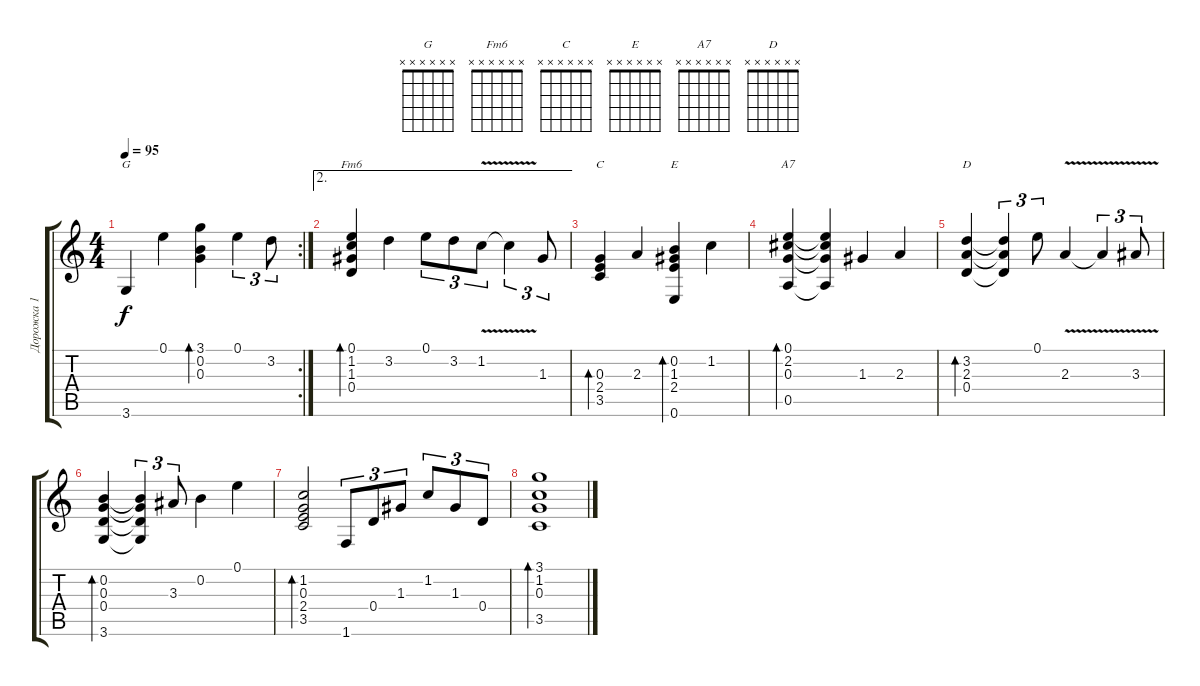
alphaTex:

\track ("Дорожка 1" "Дорожка 1") {instrument acousticguitarnylon}
\staff {score tabs}
\tuning (E4 B3 G3 D3 A2 E2) {hide}
\chord ("G" x x x x x x)
\chord ("Fm6" x x x x x x)
\chord ("C" x x x x x x)
\chord ("E" x x x x x x)
\chord ("A7" x x x x x x)
\chord ("D" x x x x x x)
\rc 2
\ts (4 4)
\tempo 95
\clef g2
\ks c
3.6.4{ch "G" dy f} 0.1.4 (3.1 0.2 0.3).4{bd 240} 0.1.4{tu (3 2)} 3.2.8{tu (3 2)} |
\ae 2
(0.1 1.2 1.3 0.4).4{bd 240 ch "Fm6"} 3.2.4 0.1.8{tu (3 2)} 3.2.8{tu (3 2)} 1.2{v}.8{tu (3 2)} 1.2{t}.4{tu (3 2)} 1.3.8{tu (3 2)} |
(0.3 2.4 3.5).4{bd 240 ch "C"} 2.3.4 (0.2 1.3 2.4 0.6).4{bd 240 ch "E"} 1.2.4 |
(0.1 2.2 0.3 0.5).4{bd 240 ch "A7"} (0.1{t} 2.2{t} 0.3{t} 0.5{t}).4 1.3.4 2.3.4 |
(3.2 2.3 0.4).4{bd 240 ch "D"} (3.2{t} 2.3{t} 0.4{t}).4{tu (3 2)} 0.1.8{tu (3 2)} 2.3{v}.4 2.3{t}.4{tu (3 2)} 3.3{v}.8{tu (3 2)} |
(0.2 0.3 0.4 3.6).4{bd 240} (0.2{t} 0.3{t} 0.4{t} 3.6{t}).4{tu (3 2)} 3.3.8{tu (3 2)} 0.2.4 0.1.4 |
(1.2 0.3 2.4 3.5).2{bd 240} 1.6.8{tu (3 2)} 0.4.8{tu (3 2)} 1.3.8{tu (3 2)} 1.2.8{tu (3 2)} 1.3.8{tu (3 2)} 0.4.8{tu (3 2)} |
(3.1 1.2 0.3 3.5).1{bd 480}
